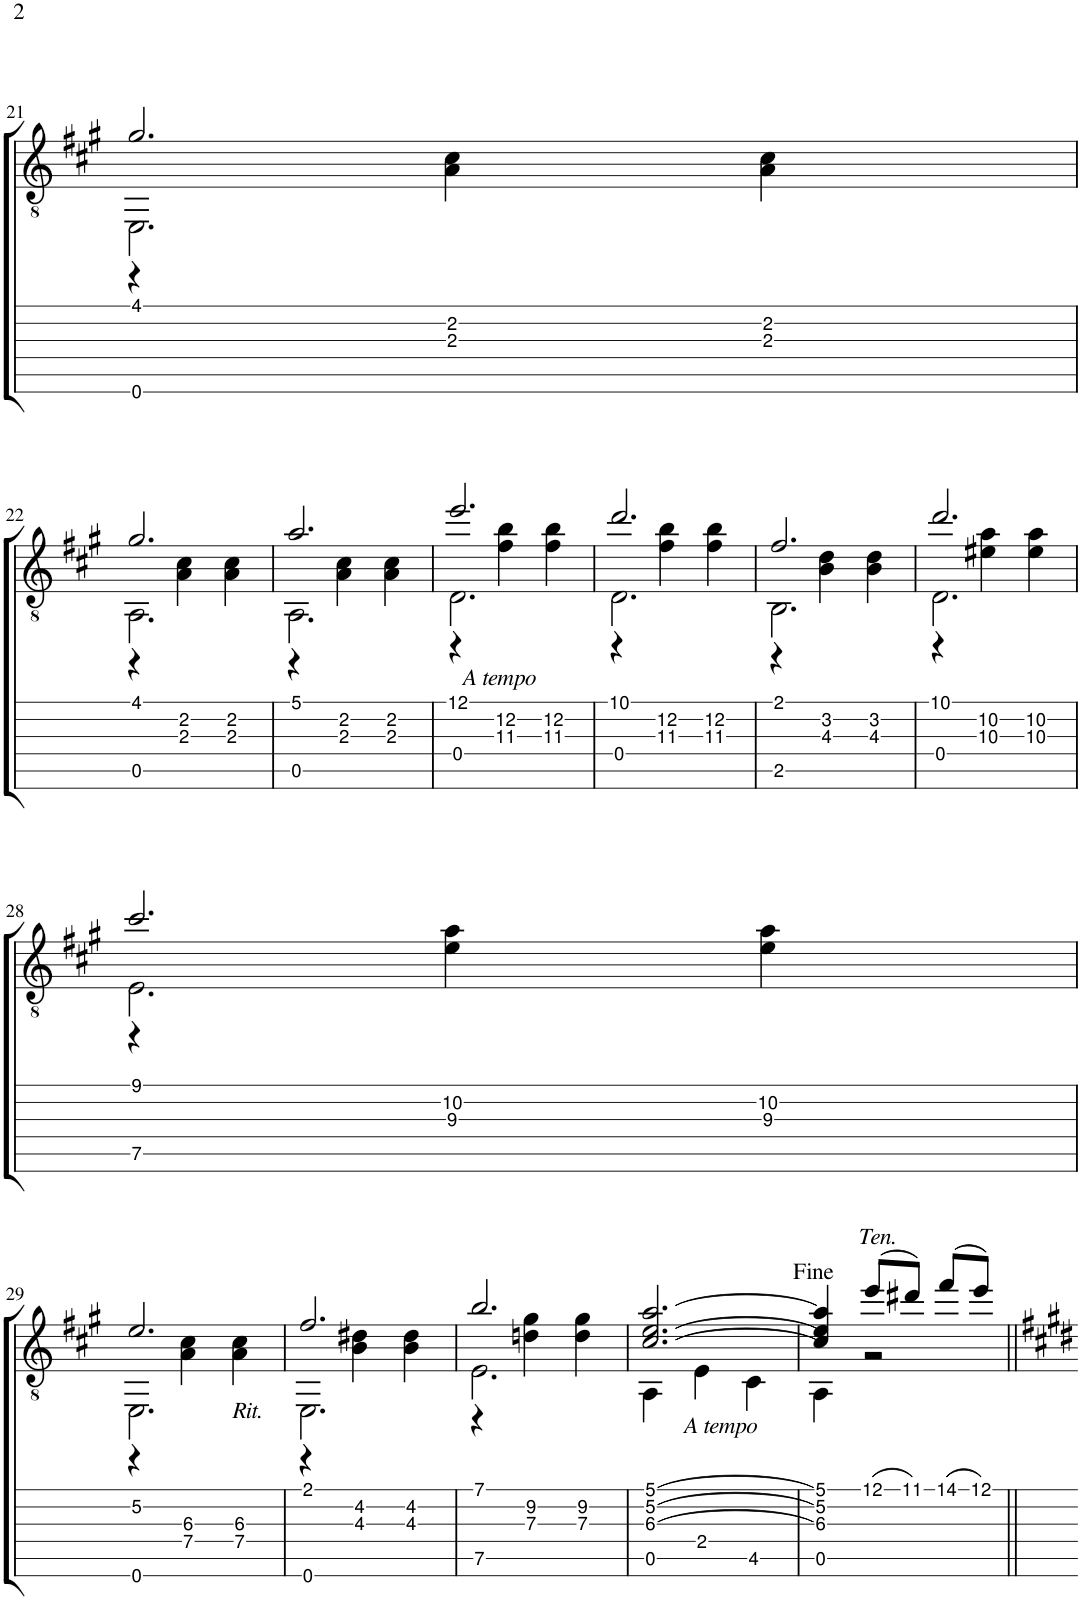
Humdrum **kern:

**kern	**kern
*part1	*part1
*staff2	*staff1
*I"Gtr	*
!!LO:PB:g=z
*	*clefGv2
*k[f#c#g#]	*k[f#c#g#]
*M3/4	*M3/4
=21	=21
*^	*^
*	*^	*	*^
2.g#	2.EE	4r	2.g#/	2.EE\	4r
.	.	4A 4c#	.	.	4A\ 4c#\
.	.	4A 4c#	.	.	4A\ 4c#\
!!LO:LB:g=z	!!	!!
=22	=22	=22	=22	=22	=22
2.g#	2.AA	4r	2.g#/	2.AA\	4r
.	.	4A 4c#	.	.	4A\ 4c#\
.	.	4A 4c#	.	.	4A\ 4c#\
=23	=23	=23	=23	=23	=23
2.a	2.AA	4r	2.a/	2.AA\	4r
.	.	4A 4c#	.	.	4A\ 4c#\
.	.	4A 4c#	.	.	4A\ 4c#\
=24	=24	=24	=24	=24	=24
!	!	!	!LO:TX:b:i:t=A tempo	!	!
2.ee	2.D	4r	2.ee/	2.D\	4r
.	.	4f# 4b	.	.	4f#\ 4b\
.	.	4f# 4b	.	.	4f#\ 4b\
=25	=25	=25	=25	=25	=25
2.dd	2.D	4r	2.dd/	2.D\	4r
.	.	4f# 4b	.	.	4f#\ 4b\
.	.	4f# 4b	.	.	4f#\ 4b\
=26	=26	=26	=26	=26	=26
2.f#	2.BB	4r	2.f#/	2.BB\	4r
.	.	4B 4d	.	.	4B\ 4d\
.	.	4B 4d	.	.	4B\ 4d\
=27	=27	=27	=27	=27	=27
2.dd	2.D	4r	2.dd/	2.D\	4r
.	.	4e#X 4a	.	.	4e#X\ 4a\
.	.	4e# 4a	.	.	4e#\ 4a\
!!LO:LB:g=z	!!	!!
=28	=28	=28	=28	=28	=28
2.cc#	2.E	4r	2.cc#/	2.E\	4r
.	.	4e 4a	.	.	4e\ 4a\
.	.	4e 4a	.	.	4e\ 4a\
!!LO:LB:g=z	!!	!!
=29	=29	=29	=29	=29	=29
2.e	2.EE	4r	2.e/	2.EE\	4r
.	.	4A 4c#	.	.	4A\ 4c#\
!	!	!	!	!	!LO:TX:b:i:t=Rit.
.	.	4A 4c#	.	.	4A\ 4c#\
=30	=30	=30	=30	=30	=30
2.f#	2.EE	4r	2.f#/	2.EE\	4r
.	.	4B 4d#X	.	.	4B\ 4d#X\
.	.	4B 4d#	.	.	4B\ 4d#\
=31	=31	=31	=31	=31	=31
2.b	2.E	4r	2.b/	2.E\	4r
.	.	4dn 4g#	.	.	4dn\ 4g#\
.	.	4d 4g#	.	.	4d\ 4g#\
*	*v	*v	*	*	*
*	*	*	*v	*v
=32	=32	=32	=32
[2.c# [2.e [2.a	4AA	[2.c#/ [2.e/ [2.a/	4AA\
!	!	!	!LO:TX:b:i:t=A tempo
.	4E	.	4E\
.	4C#	.	4C#\
=33	=33	=33	=33
4c#] 4e] 4a]	4AA	4c#/] 4e/] 4a/]	4AA\
!	!	!LO:TX:a:i:t=Ten.	!
8eeL	2r	(8ee/L	2r
8dd#XJ	.	8dd#X/J)	.
8ff#L	.	(8ff#/L	.
8eeJ	.	8ee/J)	.
*v	*v	*	*
*	*v	*v
=||	=||
*-	*-
